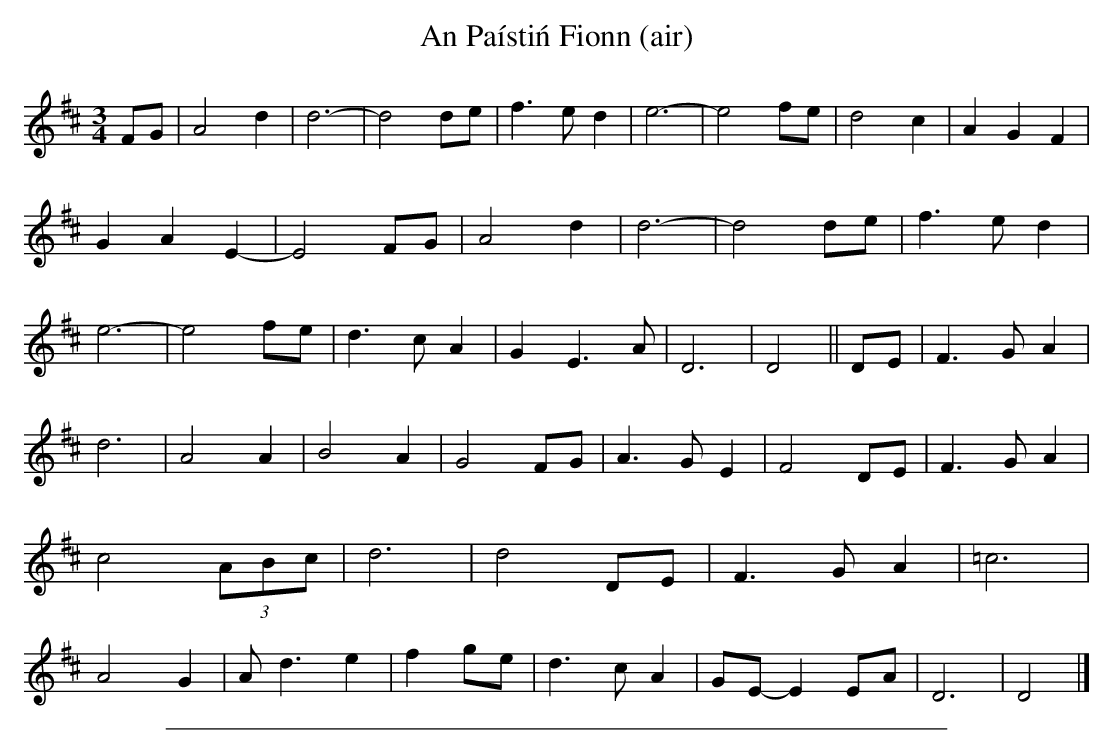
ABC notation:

X:1
T: An Pa\'isti\'n Fionn (air)
M:3/4
K:D
FG | A4 d2 | d6|-d4 de | f3 e d2 | e6|-e4\
fe | d4 c2 | A2 G2 F2 | G2 A2 E2|-E4\
FG | A4 d2 | d6|-d4 de | f3 e d2 | e6|-e4\
fe | d3 c A2 | G2 E3 A | D6 | D4 ||\
DE | F3 G A2 | d6 | A4 A2 | B4 A2 | G4 FG | A3 G E2 | F4\
DE | F3 G A2 | c4 (3ABc | d6 | d4 \
DE | F3 G A2 | =c6 | A4 G2 | A d3 e2 | f2 \
ge | d3 c A2 | GE-E2 EA | D6 | D4 |]**
